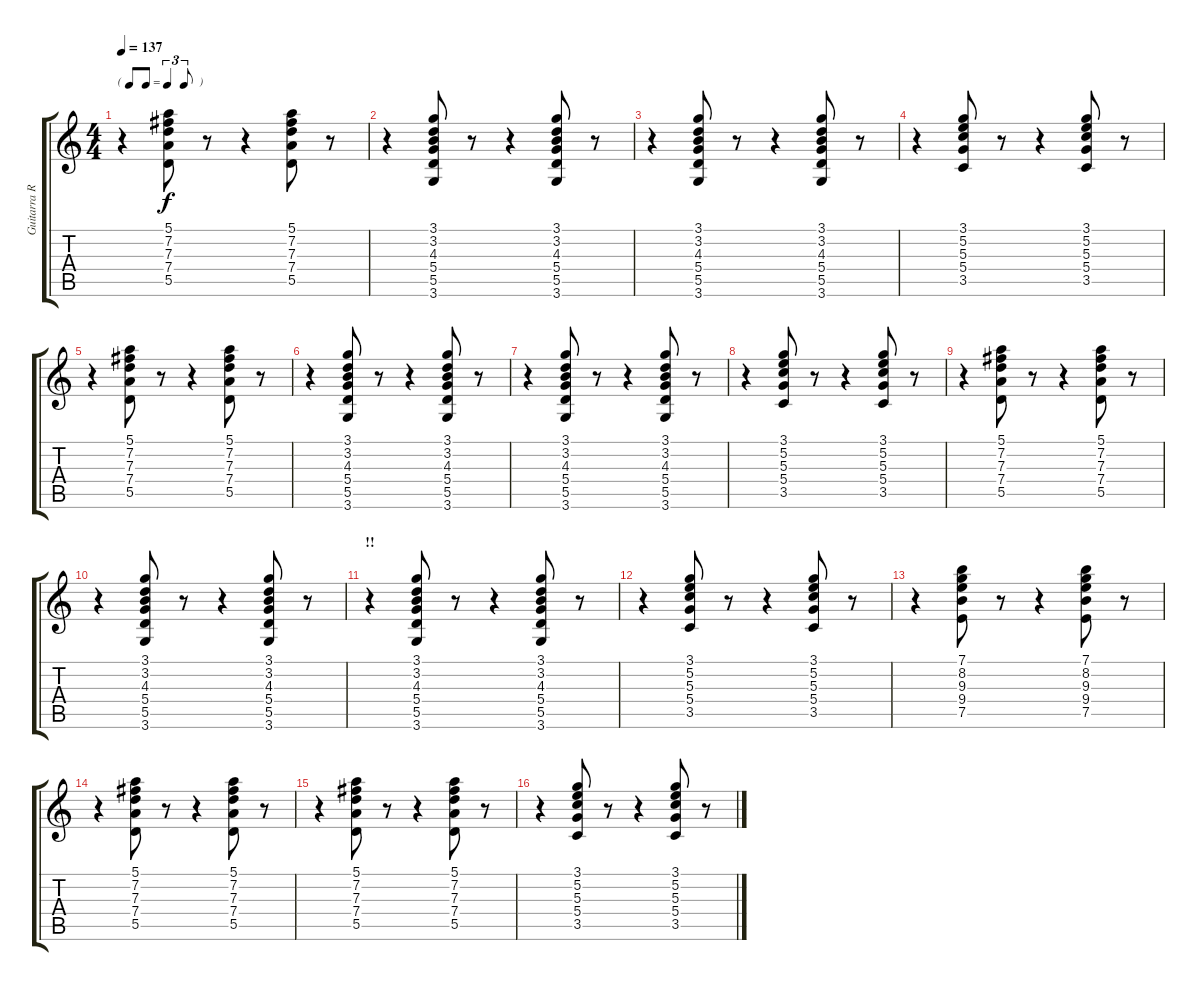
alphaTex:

\track ("Guitarra Ragge" "Guitarra R") {instrument electricguitarclean}
\staff {score tabs}
\tuning (E4 B3 G3 D3 A2 E2) {hide}
\ts (4 4)
\tf triplet8th
\tempo 137
\clef g2
\ks c
r.4{dy f} (5.1 7.2 7.3 7.4 5.5).8 r.8 r.4 (5.1 7.2 7.3 7.4 5.5).8 r.8 |
r.4 (3.1 3.2 4.3 5.4 5.5 3.6).8 r.8 r.4 (3.1 3.2 4.3 5.4 5.5 3.6).8 r.8 |
r.4 (3.1 3.2 4.3 5.4 5.5 3.6).8 r.8 r.4 (3.1 3.2 4.3 5.4 5.5 3.6).8 r.8 |
r.4 (3.1 5.2 5.3 5.4 3.5).8 r.8 r.4 (3.1 5.2 5.3 5.4 3.5).8 r.8 |
r.4 (5.1 7.2 7.3 7.4 5.5).8 r.8 r.4 (5.1 7.2 7.3 7.4 5.5).8 r.8 |
r.4 (3.1 3.2 4.3 5.4 5.5 3.6).8 r.8 r.4 (3.1 3.2 4.3 5.4 5.5 3.6).8 r.8 |
r.4 (3.1 3.2 4.3 5.4 5.5 3.6).8 r.8 r.4 (3.1 3.2 4.3 5.4 5.5 3.6).8 r.8 |
r.4 (3.1 5.2 5.3 5.4 3.5).8 r.8 r.4 (3.1 5.2 5.3 5.4 3.5).8 r.8 |
r.4 (5.1 7.2 7.3 7.4 5.5).8 r.8 r.4 (5.1 7.2 7.3 7.4 5.5).8 r.8 |
r.4 (3.1 3.2 4.3 5.4 5.5 3.6).8 r.8 r.4 (3.1 3.2 4.3 5.4 5.5 3.6).8 r.8 |
\section ("" "!!")
r.4 (3.1 3.2 4.3 5.4 5.5 3.6).8 r.8 r.4 (3.1 3.2 4.3 5.4 5.5 3.6).8 r.8 |
r.4 (3.1 5.2 5.3 5.4 3.5).8 r.8 r.4 (3.1 5.2 5.3 5.4 3.5).8 r.8 |
r.4 (7.1 8.2 9.3 9.4 7.5).8 r.8 r.4 (7.1 8.2 9.3 9.4 7.5).8 r.8 |
r.4 (5.1 7.2 7.3 7.4 5.5).8 r.8 r.4 (5.1 7.2 7.3 7.4 5.5).8 r.8 |
r.4 (5.1 7.2 7.3 7.4 5.5).8 r.8 r.4 (5.1 7.2 7.3 7.4 5.5).8 r.8 |
r.4 (3.1 5.2 5.3 5.4 3.5).8 r.8 r.4 (3.1 5.2 5.3 5.4 3.5).8 r.8
